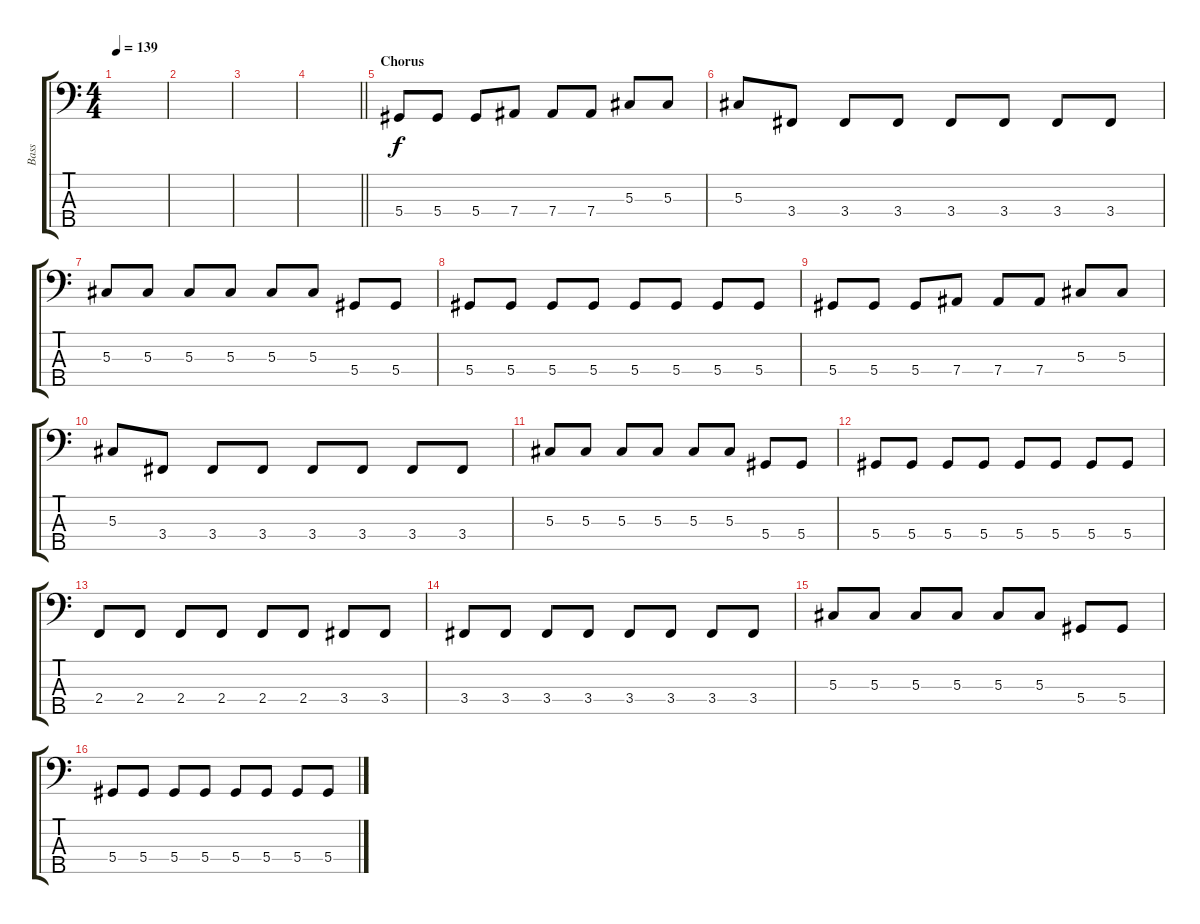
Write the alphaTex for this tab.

\track ("Bass" "Bass") {instrument electricbassfinger}
\staff {score tabs}
\tuning (Gb2 Db2 Ab1 Eb1 Bb0) {hide}
\ts (4 4)
\tempo 139
\clef f4
\ks c
|
|
|
\barLineRight lightlight
|
\section ("" "Chorus")
5.4.8 5.4.8 5.4.8 7.4.8 7.4.8 7.4.8 5.3.8 5.3.8 |
5.3.8 3.4.8 3.4.8 3.4.8 3.4.8 3.4.8 3.4.8 3.4.8 |
5.3.8 5.3.8 5.3.8 5.3.8 5.3.8 5.3.8 5.4.8 5.4.8 |
5.4.8 5.4.8 5.4.8 5.4.8 5.4.8 5.4.8 5.4.8 5.4.8 |
5.4.8 5.4.8 5.4.8 7.4.8 7.4.8 7.4.8 5.3.8 5.3.8 |
5.3.8 3.4.8 3.4.8 3.4.8 3.4.8 3.4.8 3.4.8 3.4.8 |
5.3.8 5.3.8 5.3.8 5.3.8 5.3.8 5.3.8 5.4.8 5.4.8 |
5.4.8 5.4.8 5.4.8 5.4.8 5.4.8 5.4.8 5.4.8 5.4.8 |
2.4.8 2.4.8 2.4.8 2.4.8 2.4.8 2.4.8 3.4.8 3.4.8 |
3.4.8 3.4.8 3.4.8 3.4.8 3.4.8 3.4.8 3.4.8 3.4.8 |
5.3.8 5.3.8 5.3.8 5.3.8 5.3.8 5.3.8 5.4.8 5.4.8 |
5.4.8 5.4.8 5.4.8 5.4.8 5.4.8 5.4.8 5.4.8 5.4.8
